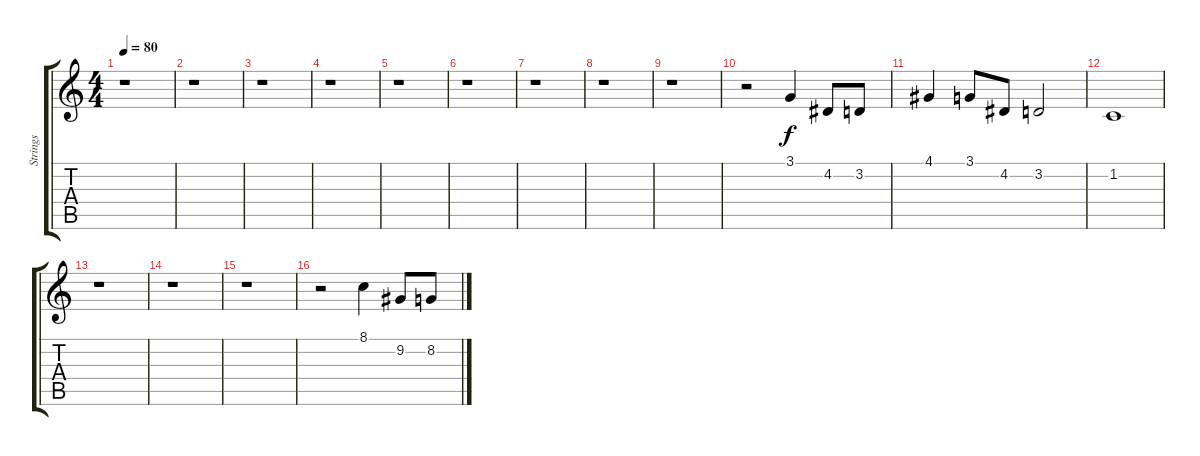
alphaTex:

\track ("Strings" "Strings") {instrument synthstrings1}
\staff {score tabs}
\tuning (E4 B3 G3 D3 A2 E2) {hide}
\ts (4 4)
\tempo 80
\clef g2
\ks c
r.1{dy f} |
r.1 |
r.1 |
r.1 |
r.1 |
r.1 |
r.1 |
r.1 |
r.1 |
r.2 3.1.4 4.2.8 3.2.8 |
4.1.4 3.1.8 4.2.8 3.2.2 |
1.2.1 |
r.1 |
r.1 |
r.1 |
r.2 8.1.4 9.2.8 8.2.8
